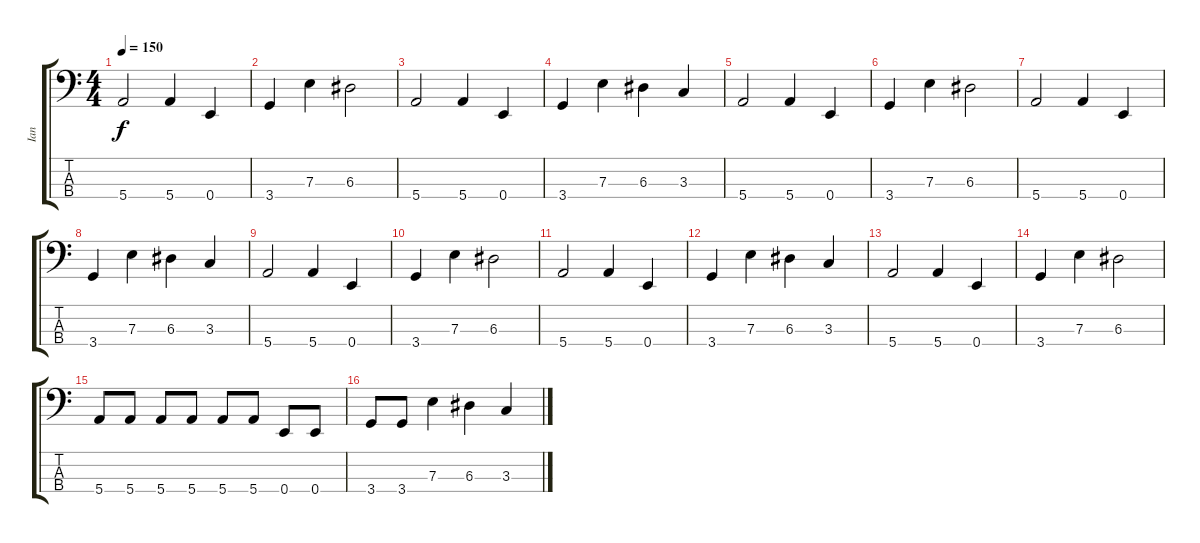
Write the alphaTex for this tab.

\track ("Ian" "Ian") {instrument electricbasspick}
\staff {score tabs}
\tuning (G2 D2 A1 E1) {hide}
\ts (4 4)
\tempo 150
\clef f4
\ks c
5.4.2{dy f} 5.4.4 0.4.4 |
3.4.4 7.3.4 6.3.2 |
5.4.2 5.4.4 0.4.4 |
3.4.4 7.3.4 6.3.4 3.3.4 |
5.4.2 5.4.4 0.4.4 |
3.4.4 7.3.4 6.3.2 |
5.4.2 5.4.4 0.4.4 |
3.4.4 7.3.4 6.3.4 3.3.4 |
5.4.2 5.4.4 0.4.4 |
3.4.4 7.3.4 6.3.2 |
5.4.2 5.4.4 0.4.4 |
3.4.4 7.3.4 6.3.4 3.3.4 |
5.4.2 5.4.4 0.4.4 |
3.4.4 7.3.4 6.3.2 |
5.4.8 5.4.8 5.4.8 5.4.8 5.4.8 5.4.8 0.4.8 0.4.8 |
3.4.8 3.4.8 7.3.4 6.3.4 3.3.4
